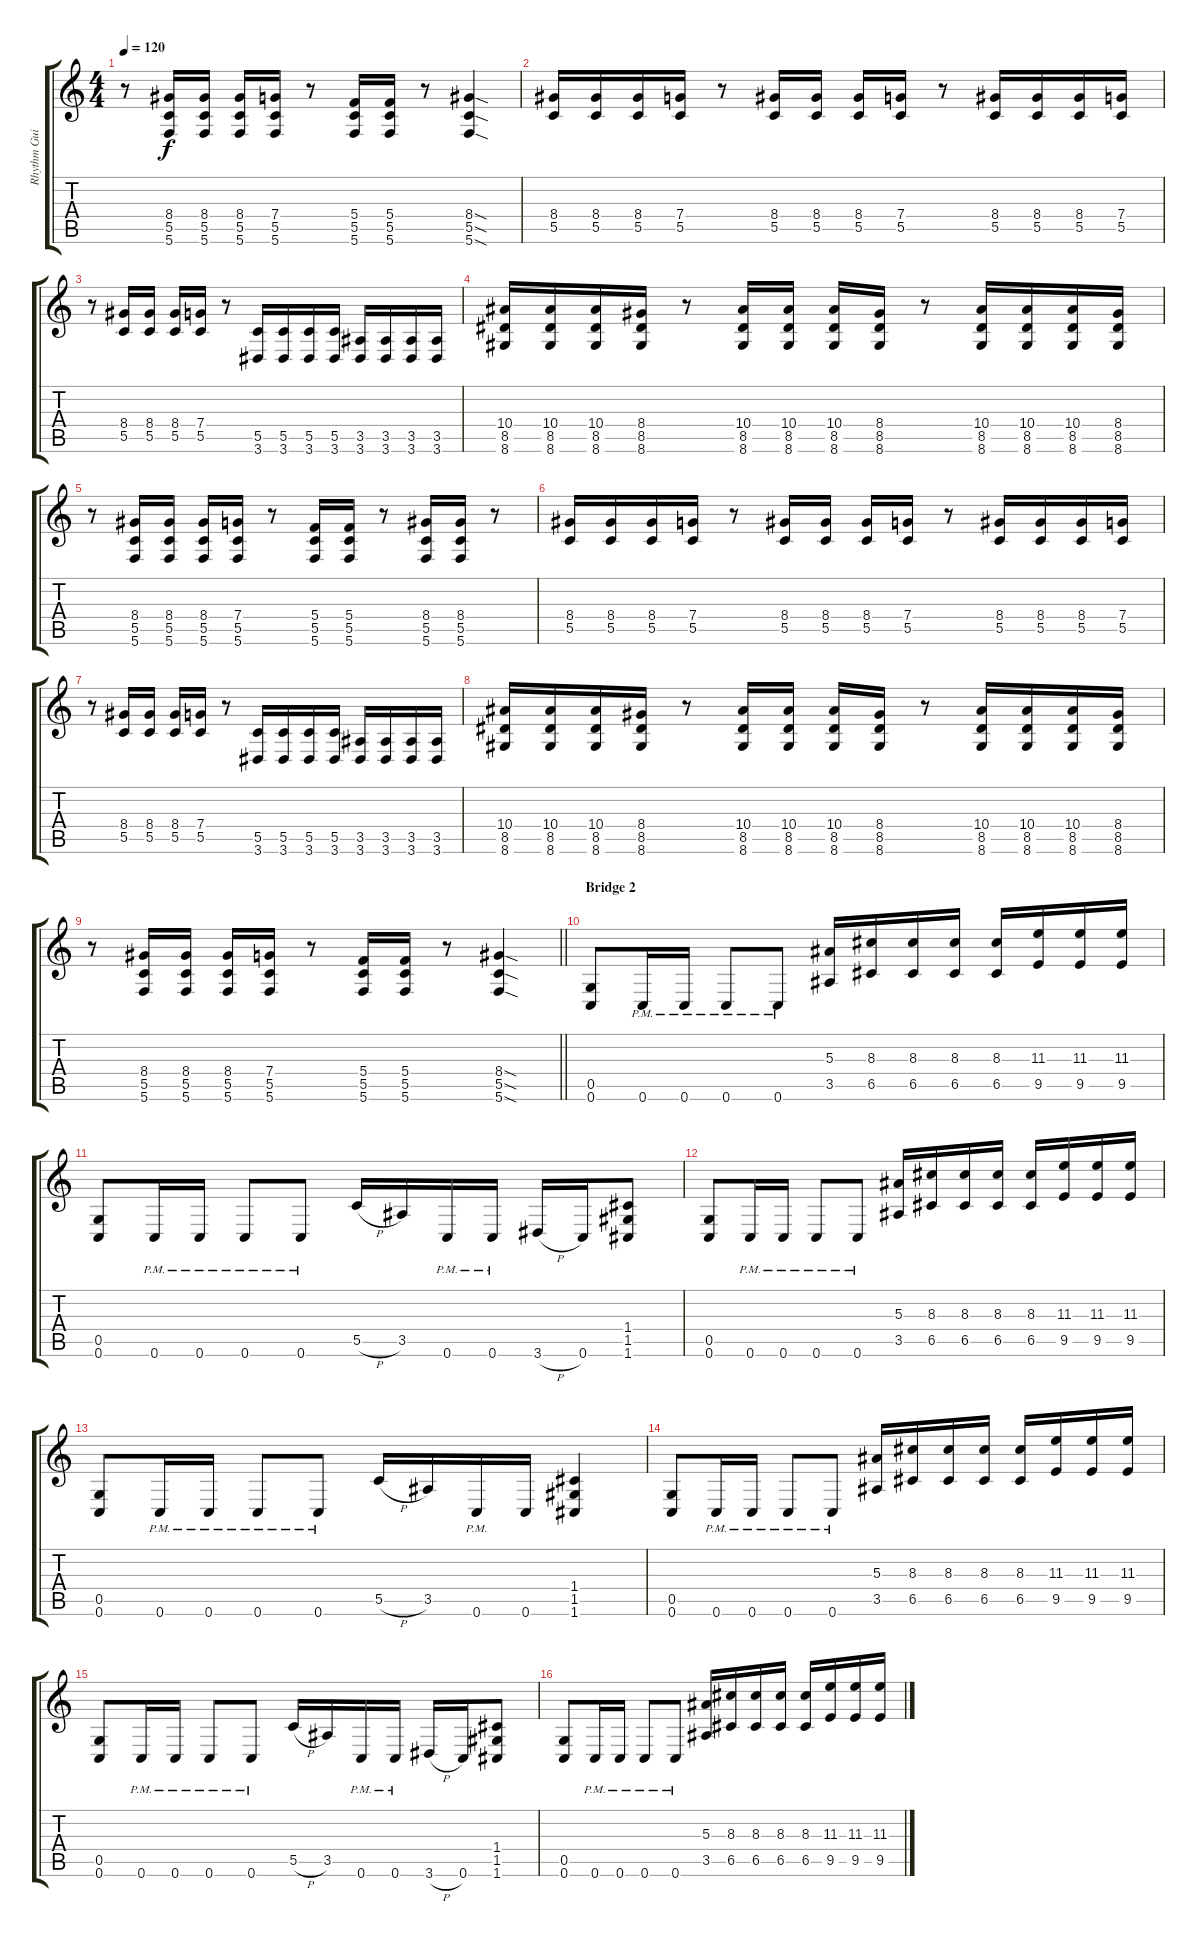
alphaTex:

\track ("Rhythm Guitar" "Rhythm Gui") {instrument distortionguitar}
\staff {score tabs}
\tuning (D4 A3 F3 C3 G2 C2) {hide}
\ts (4 4)
\tempo 120
\clef g2
\ks c
r.8{dy f} (8.4 5.5 5.6).16 (8.4 5.5 5.6).16 (8.4 5.5 5.6).16 (7.4 5.5 5.6).16 r.8 (5.4 5.5 5.6).16 (5.4 5.5 5.6).16 r.8 (8.4{sod} 5.5{sod} 5.6{sod}).4 |
(8.4 5.5).16 (8.4 5.5).16 (8.4 5.5).16 (7.4 5.5).16 r.8 (8.4 5.5).16 (8.4 5.5).16 (8.4 5.5).16 (7.4 5.5).16 r.8 (8.4 5.5).16 (8.4 5.5).16 (8.4 5.5).16 (7.4 5.5).16 |
r.8 (8.4 5.5).16 (8.4 5.5).16 (8.4 5.5).16 (7.4 5.5).16 r.8 (5.5 3.6).16 (5.5 3.6).16 (5.5 3.6).16 (5.5 3.6).16 (3.5 3.6).16 (3.5 3.6).16 (3.5 3.6).16 (3.5 3.6).16 |
(10.4 8.5 8.6).16 (10.4 8.5 8.6).16 (10.4 8.5 8.6).16 (8.4 8.5 8.6).16 r.8 (10.4 8.5 8.6).16 (10.4 8.5 8.6).16 (10.4 8.5 8.6).16 (8.4 8.5 8.6).16 r.8 (10.4 8.5 8.6).16 (10.4 8.5 8.6).16 (10.4 8.5 8.6).16 (8.4 8.5 8.6).16 |
r.8 (8.4 5.5 5.6).16 (8.4 5.5 5.6).16 (8.4 5.5 5.6).16 (7.4 5.5 5.6).16 r.8 (5.4 5.5 5.6).16 (5.4 5.5 5.6).16 r.8 (8.4 5.5 5.6).16 (8.4 5.5 5.6).16 r.8 |
(8.4 5.5).16 (8.4 5.5).16 (8.4 5.5).16 (7.4 5.5).16 r.8 (8.4 5.5).16 (8.4 5.5).16 (8.4 5.5).16 (7.4 5.5).16 r.8 (8.4 5.5).16 (8.4 5.5).16 (8.4 5.5).16 (7.4 5.5).16 |
r.8 (8.4 5.5).16 (8.4 5.5).16 (8.4 5.5).16 (7.4 5.5).16 r.8 (5.5 3.6).16 (5.5 3.6).16 (5.5 3.6).16 (5.5 3.6).16 (3.5 3.6).16 (3.5 3.6).16 (3.5 3.6).16 (3.5 3.6).16 |
(10.4 8.5 8.6).16 (10.4 8.5 8.6).16 (10.4 8.5 8.6).16 (8.4 8.5 8.6).16 r.8 (10.4 8.5 8.6).16 (10.4 8.5 8.6).16 (10.4 8.5 8.6).16 (8.4 8.5 8.6).16 r.8 (10.4 8.5 8.6).16 (10.4 8.5 8.6).16 (10.4 8.5 8.6).16 (8.4 8.5 8.6).16 |
\barLineRight lightlight
r.8 (8.4 5.5 5.6).16 (8.4 5.5 5.6).16 (8.4 5.5 5.6).16 (7.4 5.5 5.6).16 r.8 (5.4 5.5 5.6).16 (5.4 5.5 5.6).16 r.8 (8.4{sod} 5.5{sod} 5.6{sod}).4 |
\section ("" "Bridge 2")
(0.5 0.6).8 0.6{pm}.16 0.6{pm}.16 0.6{pm}.8 0.6{pm}.8 (5.3 3.5).16 (8.3 6.5).16 (8.3 6.5).16 (8.3 6.5).16 (8.3 6.5).16 (11.3 9.5).16 (11.3 9.5).16 (11.3 9.5).16 |
(0.5 0.6).8 0.6{pm}.16 0.6{pm}.16 0.6{pm}.8 0.6{pm}.8 5.5{h}.16 3.5.16 0.6{pm}.16 0.6{pm}.16 3.6{h}.16 0.6.16 (1.4 1.5 1.6).8 |
(0.5 0.6).8 0.6{pm}.16 0.6{pm}.16 0.6{pm}.8 0.6{pm}.8 (5.3 3.5).16 (8.3 6.5).16 (8.3 6.5).16 (8.3 6.5).16 (8.3 6.5).16 (11.3 9.5).16 (11.3 9.5).16 (11.3 9.5).16 |
(0.5 0.6).8 0.6{pm}.16 0.6{pm}.16 0.6{pm}.8 0.6{pm}.8 5.5{h}.16 3.5.16 0.6{pm}.16 0.6.16 (1.4 1.5 1.6).4 |
(0.5 0.6).8 0.6{pm}.16 0.6{pm}.16 0.6{pm}.8 0.6{pm}.8 (5.3 3.5).16 (8.3 6.5).16 (8.3 6.5).16 (8.3 6.5).16 (8.3 6.5).16 (11.3 9.5).16 (11.3 9.5).16 (11.3 9.5).16 |
(0.5 0.6).8 0.6{pm}.16 0.6{pm}.16 0.6{pm}.8 0.6{pm}.8 5.5{h}.16 3.5.16 0.6{pm}.16 0.6{pm}.16 3.6{h}.16 0.6.16 (1.4 1.5 1.6).8 |
(0.5 0.6).8 0.6{pm}.16 0.6{pm}.16 0.6{pm}.8 0.6{pm}.8 (5.3 3.5).16 (8.3 6.5).16 (8.3 6.5).16 (8.3 6.5).16 (8.3 6.5).16 (11.3 9.5).16 (11.3 9.5).16 (11.3 9.5).16
